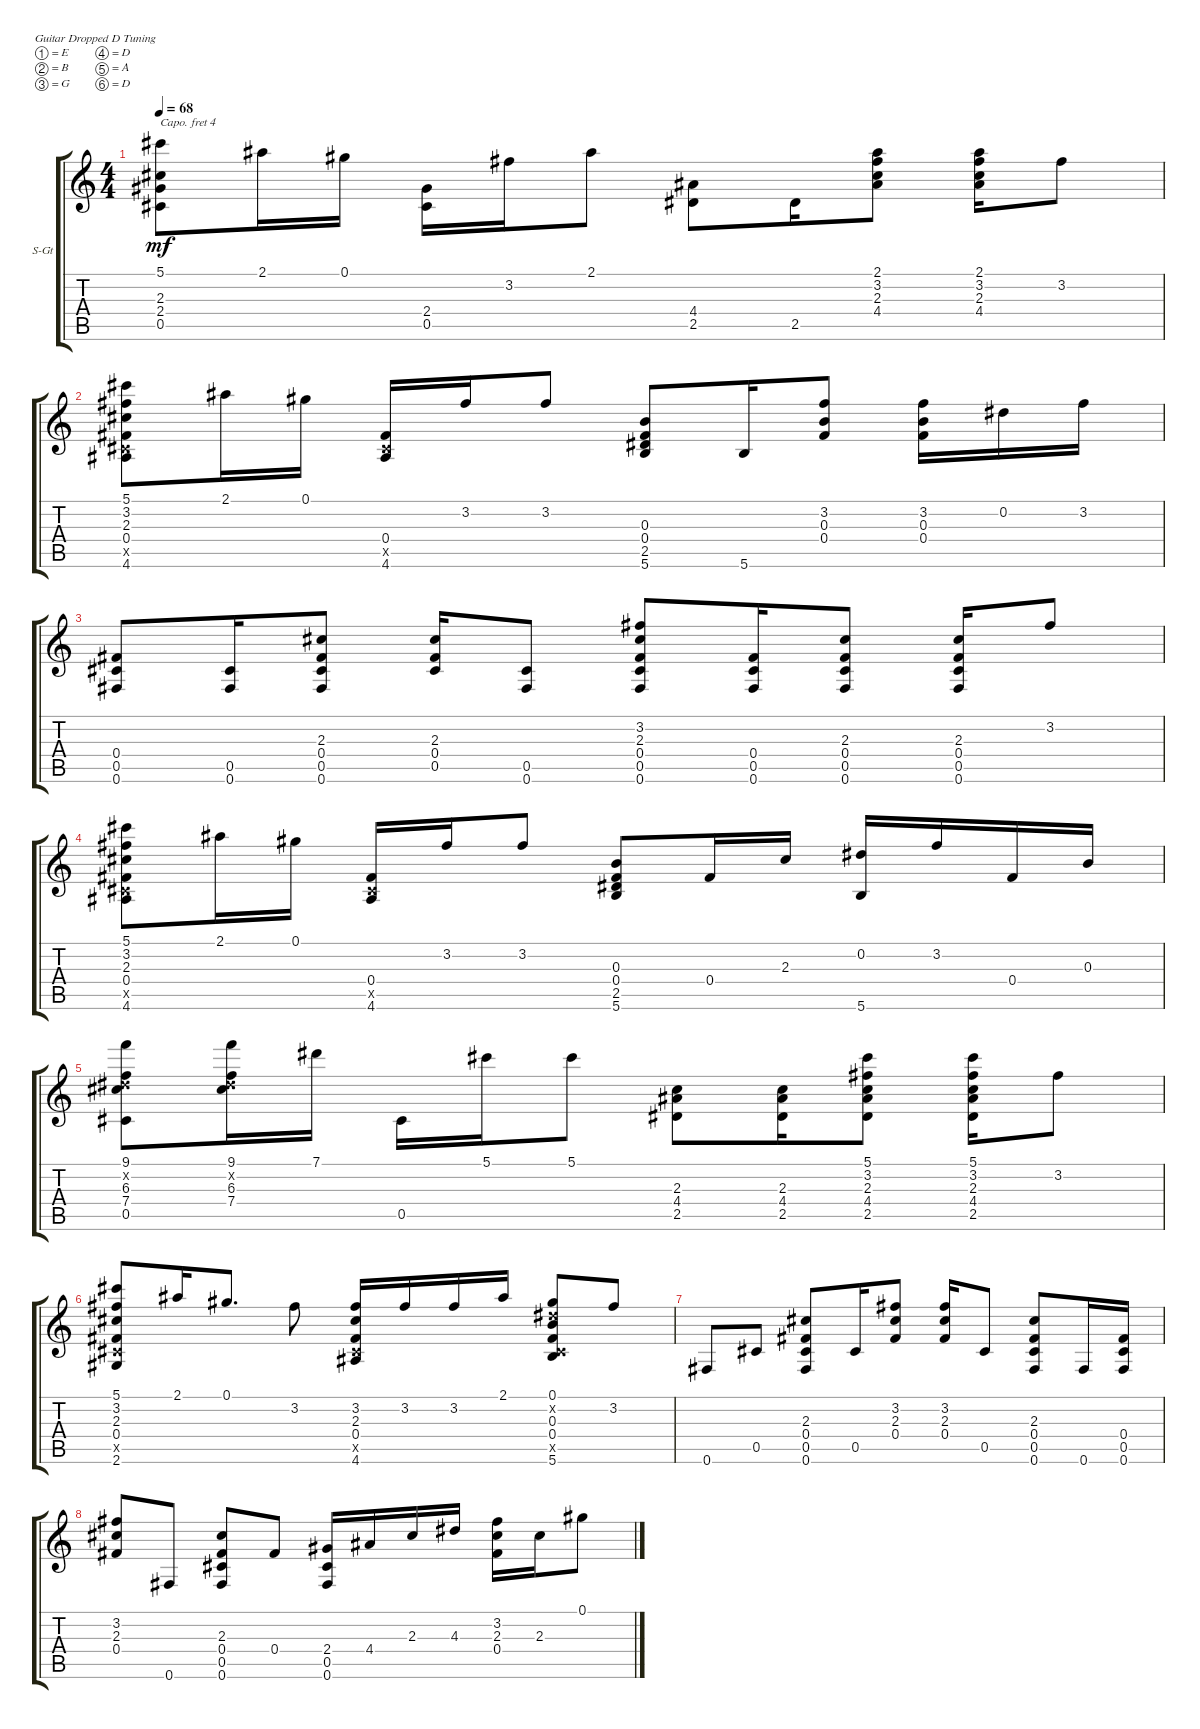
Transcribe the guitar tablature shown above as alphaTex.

\defaultSystemsLayout 4
\bracketExtendMode groupsimilarinstruments
\firstSystemTrackNameOrientation horizontal
\otherSystemsTrackNameOrientation horizontal
\track ("Steel Guitar" "S-Gt") {instrument acousticguitarsteel}
\staff {score tabs}
\capo 4
\tuning (E4 B3 G3 D3 A2 D2)
\ts (4 4)
\tempo 68
\clef g2
\ks c
(0.5 2.4 2.3 5.1).8{dy mf} 2.1.16 0.1.16 (0.5 2.4).16 3.2.16 2.1.8 (2.5 4.4).8 2.5.16 (4.4 2.3 3.2 2.1).8 (4.4 2.3 3.2 2.1).16 3.2.8 |
(4.6 0.4 2.3 3.2 5.1 0.5{x}).8 2.1.16 0.1.16 (4.6 0.4 0.5{x}).16 3.2.16 3.2.8 (5.6 2.5 0.4 0.3).8 5.6.16 (0.4 0.3 3.2).8 (0.4 0.3 3.2).16 0.2.16 3.2.16 |
(0.6 0.5 0.4).8 (0.6 0.5).16 (0.6 0.5 0.4 2.3).8 (0.5 0.4 2.3).16 (0.6 0.5).8 (0.6 0.5 0.4 2.3 3.2).8 (0.6 0.5 0.4).16 (0.6 0.5 0.4 2.3).8 (0.6 0.5 0.4 2.3).16 3.2.8 |
(4.6 0.4 2.3 3.2 5.1 0.5{x}).8 2.1.16 0.1.16 (4.6 0.4 0.5{x}).16 3.2.16 3.2.8 (5.6 2.5 0.4 0.3).8 0.4.16 2.3.16 (5.6 0.2).16 3.2.16 0.4.16 0.3.16 |
(0.5 7.4 6.3 9.1 0.2{x}).8 (7.4 6.3 9.1 0.2{x}).16 7.1.16 0.5.16 5.1.16 5.1.8 (2.5 4.4 2.3).8 (2.5 4.4 2.3).16 (2.5 4.4 2.3 3.2 5.1).8 (2.5 4.4 2.3 3.2 5.1).16 3.2.8 |
(2.6 0.4 2.3 3.2 5.1 0.5{x}).8 2.1.16 0.1.8{d} 3.2.8 (4.6 0.4 2.3 3.2 0.5{x}).16 3.2.16 3.2.16 2.1.16 (5.6 0.4 0.3 0.1 0.5{x} 0.2{x}).8 3.2.8 |
0.6.8 0.5.8 (0.6 0.5 0.4 2.3).8 0.5.16 (0.4 2.3 3.2).8 (0.4 2.3 3.2).16 0.5.8 (0.6 0.5 0.4 2.3).8 0.6.16 (0.6 0.5 0.4).16 |
(0.4 2.3 3.2).8 0.6.8 (0.6 0.5 0.4 2.3).8 0.4.8 (0.6 0.5 2.4).16 4.4.16 2.3.16 4.3.16 (0.4 2.3 3.2).16 2.3.16 0.1.8
